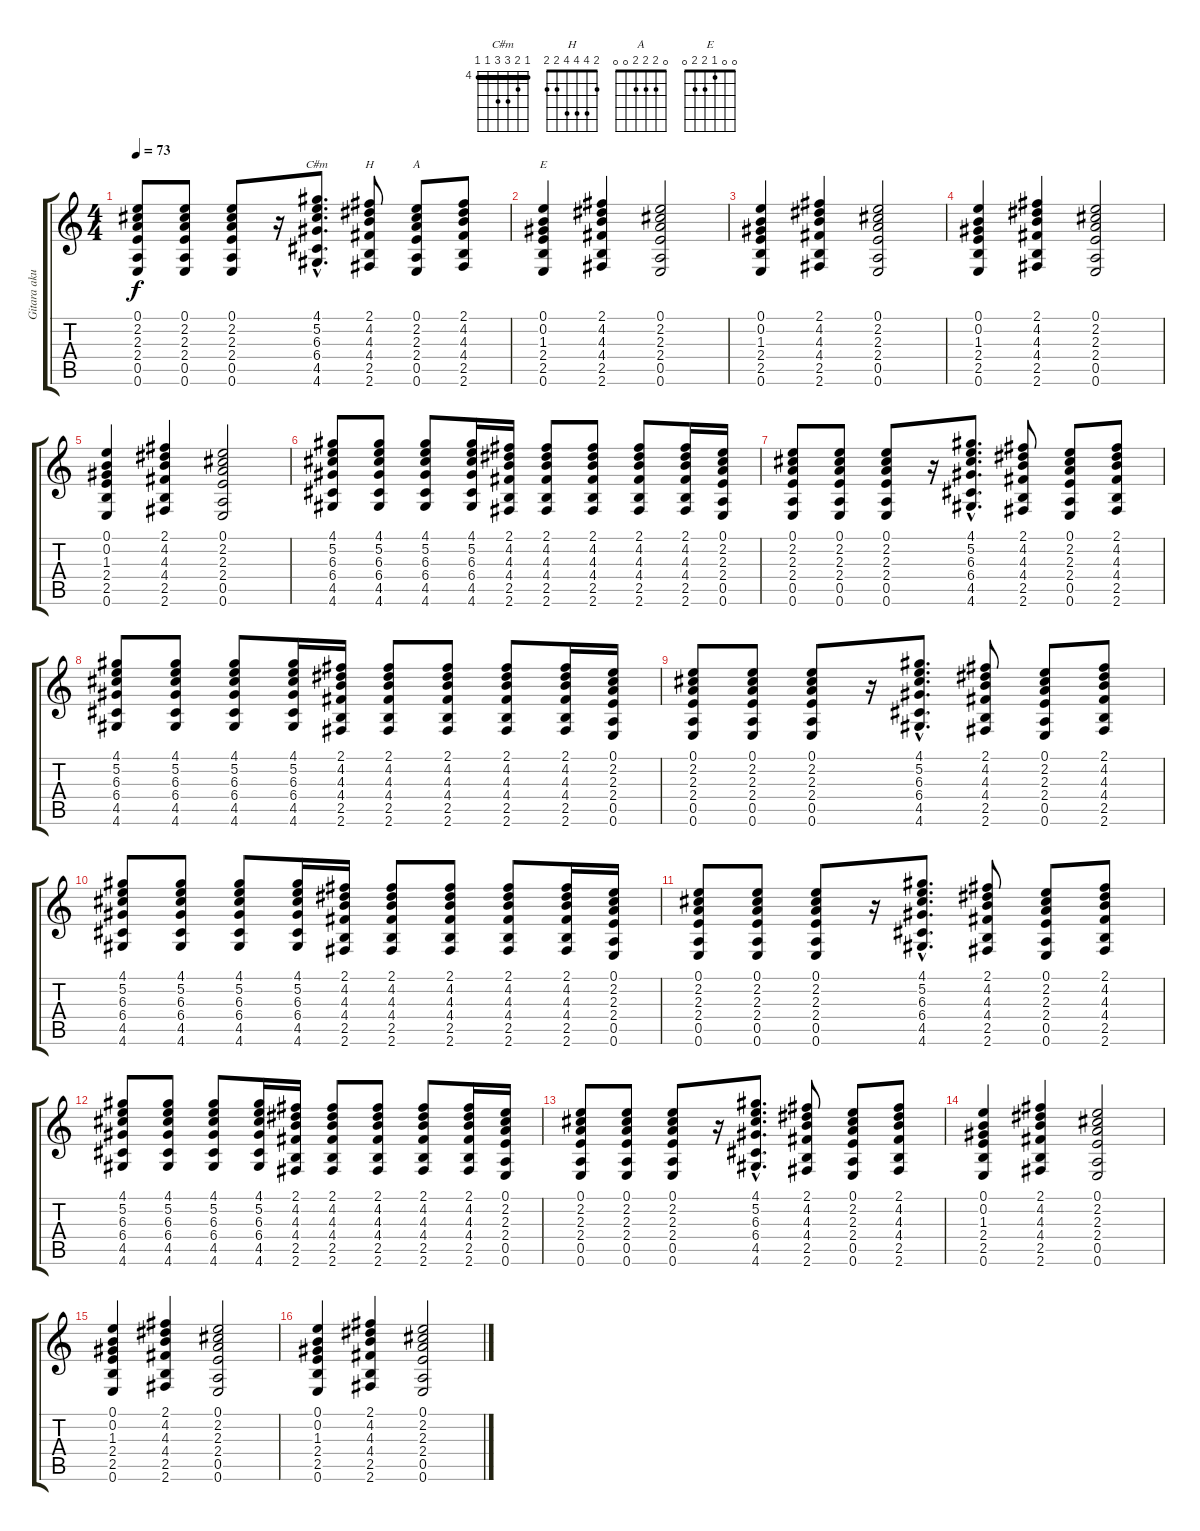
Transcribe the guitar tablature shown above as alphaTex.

\track ("Gitara akustyczna" "Gitara aku") {instrument acousticguitarsteel}
\staff {score tabs}
\tuning (E4 B3 G3 D3 A2 E2) {hide}
\chord ("C#m" 4 5 6 6 4 4) {firstfret 4 barre 4}
\chord ("H" 2 4 4 4 2 2)
\chord ("A" 0 2 2 2 0 0)
\chord ("E" 0 0 1 2 2 0)
\ts (4 4)
\tempo 73
\clef g2
\ks c
(0.1 2.2 2.3 2.4 0.5 0.6).8{dy f} (0.1 2.2 2.3 2.4 0.5 0.6).8 (0.1 2.2 2.3 2.4 0.5 0.6).8 r.16 (4.1{hac} 5.2{hac} 6.3{hac} 6.4{hac} 4.5{hac} 4.6{hac}).8{d ch "C#m"} (2.1 4.2 4.3 4.4 2.5 2.6).8{ch "H"} (0.1 2.2 2.3 2.4 0.5 0.6).8{ch "A"} (2.1 4.2 4.3 4.4 2.5 2.6).8 |
(0.1 0.2 1.3 2.4 2.5 0.6).4{ch "E"} (2.1 4.2 4.3 4.4 2.5 2.6).4 (0.1 2.2 2.3 2.4 0.5 0.6).2 |
(0.1 0.2 1.3 2.4 2.5 0.6).4 (2.1 4.2 4.3 4.4 2.5 2.6).4 (0.1 2.2 2.3 2.4 0.5 0.6).2 |
(0.1 0.2 1.3 2.4 2.5 0.6).4 (2.1 4.2 4.3 4.4 2.5 2.6).4 (0.1 2.2 2.3 2.4 0.5 0.6).2 |
(0.1 0.2 1.3 2.4 2.5 0.6).4 (2.1 4.2 4.3 4.4 2.5 2.6).4 (0.1 2.2 2.3 2.4 0.5 0.6).2 |
(4.1 5.2 6.3 6.4 4.5 4.6).8 (4.1 5.2 6.3 6.4 4.5 4.6).8 (4.1 5.2 6.3 6.4 4.5 4.6).8 (4.1 5.2 6.3 6.4 4.5 4.6).16 (2.1 4.2 4.3 4.4 2.5 2.6).16 (2.1 4.2 4.3 4.4 2.5 2.6).8 (2.1 4.2 4.3 4.4 2.5 2.6).8 (2.1 4.2 4.3 4.4 2.5 2.6).8 (2.1 4.2 4.3 4.4 2.5 2.6).16 (0.1 2.2 2.3 2.4 0.5 0.6).16 |
(0.1 2.2 2.3 2.4 0.5 0.6).8 (0.1 2.2 2.3 2.4 0.5 0.6).8 (0.1 2.2 2.3 2.4 0.5 0.6).8 r.16 (4.1{hac} 5.2{hac} 6.3{hac} 6.4{hac} 4.5{hac} 4.6{hac}).8{d} (2.1 4.2 4.3 4.4 2.5 2.6).8 (0.1 2.2 2.3 2.4 0.5 0.6).8 (2.1 4.2 4.3 4.4 2.5 2.6).8 |
(4.1 5.2 6.3 6.4 4.5 4.6).8 (4.1 5.2 6.3 6.4 4.5 4.6).8 (4.1 5.2 6.3 6.4 4.5 4.6).8 (4.1 5.2 6.3 6.4 4.5 4.6).16 (2.1 4.2 4.3 4.4 2.5 2.6).16 (2.1 4.2 4.3 4.4 2.5 2.6).8 (2.1 4.2 4.3 4.4 2.5 2.6).8 (2.1 4.2 4.3 4.4 2.5 2.6).8 (2.1 4.2 4.3 4.4 2.5 2.6).16 (0.1 2.2 2.3 2.4 0.5 0.6).16 |
(0.1 2.2 2.3 2.4 0.5 0.6).8 (0.1 2.2 2.3 2.4 0.5 0.6).8 (0.1 2.2 2.3 2.4 0.5 0.6).8 r.16 (4.1{hac} 5.2{hac} 6.3{hac} 6.4{hac} 4.5{hac} 4.6{hac}).8{d} (2.1 4.2 4.3 4.4 2.5 2.6).8 (0.1 2.2 2.3 2.4 0.5 0.6).8 (2.1 4.2 4.3 4.4 2.5 2.6).8 |
(4.1 5.2 6.3 6.4 4.5 4.6).8 (4.1 5.2 6.3 6.4 4.5 4.6).8 (4.1 5.2 6.3 6.4 4.5 4.6).8 (4.1 5.2 6.3 6.4 4.5 4.6).16 (2.1 4.2 4.3 4.4 2.5 2.6).16 (2.1 4.2 4.3 4.4 2.5 2.6).8 (2.1 4.2 4.3 4.4 2.5 2.6).8 (2.1 4.2 4.3 4.4 2.5 2.6).8 (2.1 4.2 4.3 4.4 2.5 2.6).16 (0.1 2.2 2.3 2.4 0.5 0.6).16 |
(0.1 2.2 2.3 2.4 0.5 0.6).8 (0.1 2.2 2.3 2.4 0.5 0.6).8 (0.1 2.2 2.3 2.4 0.5 0.6).8 r.16 (4.1{hac} 5.2{hac} 6.3{hac} 6.4{hac} 4.5{hac} 4.6{hac}).8{d} (2.1 4.2 4.3 4.4 2.5 2.6).8 (0.1 2.2 2.3 2.4 0.5 0.6).8 (2.1 4.2 4.3 4.4 2.5 2.6).8 |
(4.1 5.2 6.3 6.4 4.5 4.6).8 (4.1 5.2 6.3 6.4 4.5 4.6).8 (4.1 5.2 6.3 6.4 4.5 4.6).8 (4.1 5.2 6.3 6.4 4.5 4.6).16 (2.1 4.2 4.3 4.4 2.5 2.6).16 (2.1 4.2 4.3 4.4 2.5 2.6).8 (2.1 4.2 4.3 4.4 2.5 2.6).8 (2.1 4.2 4.3 4.4 2.5 2.6).8 (2.1 4.2 4.3 4.4 2.5 2.6).16 (0.1 2.2 2.3 2.4 0.5 0.6).16 |
(0.1 2.2 2.3 2.4 0.5 0.6).8 (0.1 2.2 2.3 2.4 0.5 0.6).8 (0.1 2.2 2.3 2.4 0.5 0.6).8 r.16 (4.1{hac} 5.2{hac} 6.3{hac} 6.4{hac} 4.5{hac} 4.6{hac}).8{d} (2.1 4.2 4.3 4.4 2.5 2.6).8 (0.1 2.2 2.3 2.4 0.5 0.6).8 (2.1 4.2 4.3 4.4 2.5 2.6).8 |
(0.1 0.2 1.3 2.4 2.5 0.6).4 (2.1 4.2 4.3 4.4 2.5 2.6).4 (0.1 2.2 2.3 2.4 0.5 0.6).2 |
(0.1 0.2 1.3 2.4 2.5 0.6).4 (2.1 4.2 4.3 4.4 2.5 2.6).4 (0.1 2.2 2.3 2.4 0.5 0.6).2 |
(0.1 0.2 1.3 2.4 2.5 0.6).4 (2.1 4.2 4.3 4.4 2.5 2.6).4 (0.1 2.2 2.3 2.4 0.5 0.6).2
